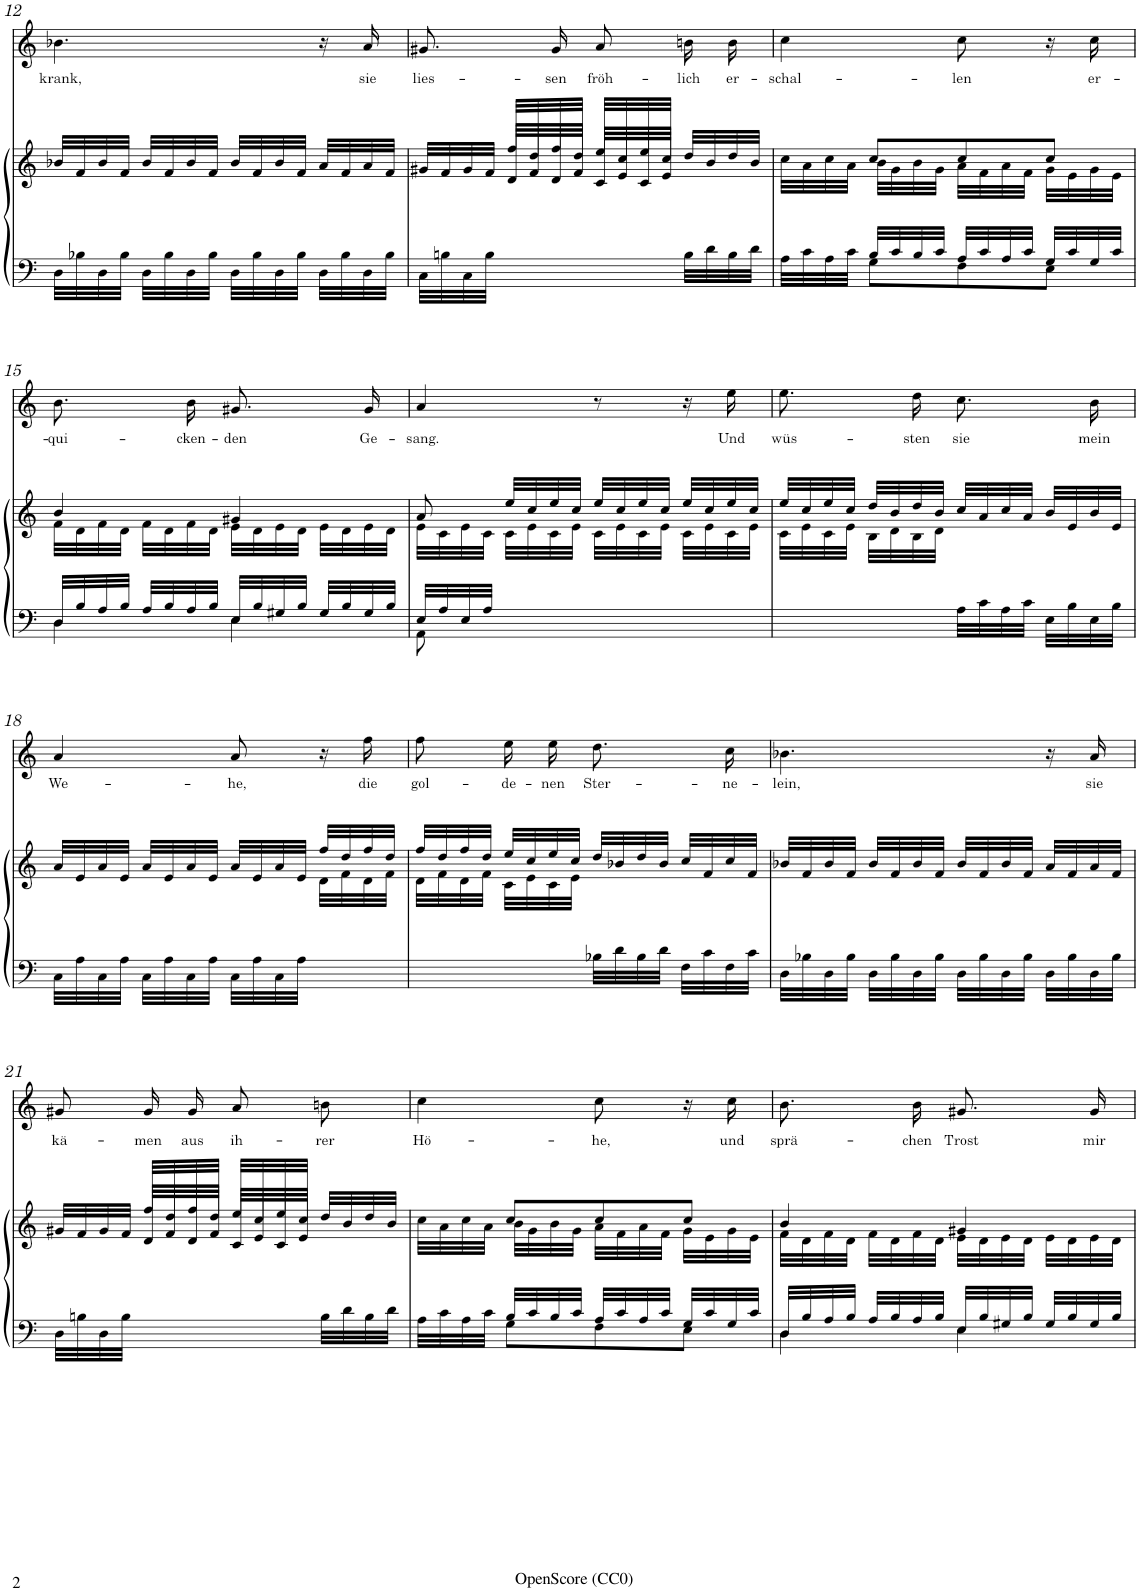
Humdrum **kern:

**kern	**kern	**kern	**text
*part2	*part2	*part1	*part1
*staff3	*staff2	*staff1	*staff1
*I"Piano	*	*I"Voice	*
*I'Pno	*	*	*
!!LO:PB:g=z
*clefF4	*clefG2	*clefG2	*
*k[]	*k[]	*k[]	*
*M2/4	*M2/4	*M2/4	*
=12	=12	=12	=12
!	!	!	!LO:LY:b
32D\LLL	32b-X/LLL	4.b-X\	krank,
32B-X\	32f/	.	.
32D\	32b-/	.	.
32B-\JJJ	32f/JJJ	.	.
32D\LLL	32b-/LLL	.	.
32B-\	32f/	.	.
32D\	32b-/	.	.
32B-\JJJ	32f/JJJ	.	.
32D\LLL	32b-/LLL	.	.
32B-\	32f/	.	.
32D\	32b-/	.	.
32B-\JJJ	32f/JJJ	.	.
32D\LLL	32a/LLL	16r	.
32B-\	32f/	.	.
!	!	!	!LO:LY:b
32D\	32a/	16a/	sie
32B-\JJJ	32f/JJJ	.	.
=13	=13	=13	=13
*	*^	*	*
!	!	!	!	!LO:LY:b
32C\LLL	32g#X/LLL	8ryy	8.g#X/L	lies-
32Bn\	32f/	.	.	.
32C\	32g#/	.	.	.
32B\JJJ	32f/JJJ	.	.	.
4ryy	32ff/LLL	32d/LLL	.	.
.	32dd/	32f/	.	.
!	!	!	!	!LO:LY:b
.	32ff/	32d/	16g#/Jk	-sen
.	32dd/JJJ	32f/JJJ	.	.
!	!	!	!	!LO:LY:b
.	32ee/LLL	32c/LLL	8a/L	fröh-
.	32cc/	32e/	.	.
.	32ee/	32c/	.	.
.	32cc/JJJ	32e/JJJ	.	.
!	!	!	!	!LO:LY:b
32B\LLL	32dd/LLL	8ryy	16bn/L	-lich
32d\	32b/	.	.	.
!	!	!	!	!LO:LY:b
32B\	32dd/	.	16b/JJ	er-
32d\JJJ	32b/JJJ	.	.	.
=14	=14	=14	=14	=14
*^	*	*	*	*
!	!	!	!	!	!LO:LY:b
32A\LLL	8ryy	32cc\LLL	8ryy	4cc\	-schal-
32c\	.	32a\	.	.	.
32A\	.	32cc\	.	.	.
32c\JJJ	.	32a\JJJ	.	.	.
32B/LLL	8G\L	8cc/L	32b\LLL	.	.
32c/	.	.	32g\	.	.
32B/	.	.	32b\	.	.
32c/JJJ	.	.	32g\JJJ	.	.
!	!	!	!	!	!LO:LY:b
32A/LLL	8F\	8cc/	32a\LLL	8cc\	-len
32c/	.	.	32f\	.	.
32A/	.	.	32a\	.	.
32c/JJJ	.	.	32f\JJJ	.	.
32G/LLL	8E\J	8cc/J	32g\LLL	16r	.
32c/	.	.	32e\	.	.
!	!	!	!	!	!LO:LY:b
32G/	.	.	32g\	16cc\	er-
32c/JJJ	.	.	32e\JJJ	.	.
!!LO:LB:g=z
=15	=15	=15	=15	=15	=15
!	!	!	!	!	!LO:LY:b
32D/LLL	4D\	4b/	32f\LLL	8.b\L	-qui-
32B/	.	.	32d\	.	.
32A/	.	.	32f\	.	.
32B/JJJ	.	.	32d\JJJ	.	.
32A/LLL	.	.	32f\LLL	.	.
32B/	.	.	32d\	.	.
!	!	!	!	!	!LO:LY:b
32A/	.	.	32f\	16b\Jk	-cken-
32B/JJJ	.	.	32d\JJJ	.	.
!	!	!	!	!	!LO:LY:b
32E/LLL	4E\	4g#X/	32e\LLL	8.g#X/L	-den
32B/	.	.	32d\	.	.
32G#X/	.	.	32e\	.	.
32B/JJJ	.	.	32d\JJJ	.	.
32G#/LLL	.	.	32e\LLL	.	.
32B/	.	.	32d\	.	.
!	!	!	!	!	!LO:LY:b
32G#/	.	.	32e\	16g#/Jk	Ge-
32B/JJJ	.	.	32d\JJJ	.	.
=16	=16	=16	=16	=16	=16
*	*	*	*^	*	*
!	!	!	!	!	!	!LO:LY:b
32E/LLL	8AA\	8a/	32e\LLL	8ryy	4a/	-sang.
32A/	.	.	32c\	.	.	.
32E/	.	.	32e\	.	.	.
32A/JJJ	.	.	32c\JJJ	.	.	.
4.ryy	4.ryy	32ee/LLL	4.ryy	32c\LLL	.	.
.	.	32cc/	.	32e\	.	.
.	.	32ee/	.	32c\	.	.
.	.	32cc/JJJ	.	32e\JJJ	.	.
.	.	32ee/LLL	.	32c\LLL	8r	.
.	.	32cc/	.	32e\	.	.
.	.	32ee/	.	32c\	.	.
.	.	32cc/JJJ	.	32e\JJJ	.	.
.	.	32ee/LLL	.	32c\LLL	16r	.
.	.	32cc/	.	32e\	.	.
!	!	!	!	!	!	!LO:LY:b
.	.	32ee/	.	32c\	16ee\	Und
.	.	32cc/JJJ	.	32e\JJJ	.	.
*v	*v	*	*	*	*	*
=17	=17	=17	=17	=17	=17
!	!	!	!	!	!LO:LY:b
*	*	*v	*v	*	*
4ryy	32ee/LLL	32c\LLL	8.ee\L	wüs-
.	32cc/	32e\	.	.
.	32ee/	32c\	.	.
.	32cc/JJJ	32e\JJJ	.	.
.	32dd/LLL	32B\LLL	.	.
.	32b/	32d\	.	.
!	!	!	!	!LO:LY:b
.	32dd/	32B\	16dd\Jk	-sten
.	32b/JJJ	32d\JJJ	.	.
!	!	!	!	!LO:LY:b
32A\LLL	32cc/LLL	4ryy	8.cc\L	sie
32c\	32a/	.	.	.
32A\	32cc/	.	.	.
32c\JJJ	32a/JJJ	.	.	.
32E\LLL	32b/LLL	.	.	.
32B\	32e/	.	.	.
!	!	!	!	!LO:LY:b
32E\	32b/	.	16b\Jk	mein
32B\JJJ	32e/JJJ	.	.	.
!!LO:LB:g=z
=18	=18	=18	=18	=18
!	!	!	!	!LO:LY:b
32C\LLL	32a/LLL	4.ryy	4a/	We-
32A\	32e/	.	.	.
32C\	32a/	.	.	.
32A\JJJ	32e/JJJ	.	.	.
32C\LLL	32a/LLL	.	.	.
32A\	32e/	.	.	.
32C\	32a/	.	.	.
32A\JJJ	32e/JJJ	.	.	.
!	!	!	!	!LO:LY:b
32C\LLL	32a/LLL	.	8a/	-he,
32A\	32e/	.	.	.
32C\	32a/	.	.	.
32A\JJJ	32e/JJJ	.	.	.
8ryy	32ff/LLL	32d\LLL	16r	.
.	32dd/	32f\	.	.
!	!	!	!	!LO:LY:b
.	32ff/	32d\	16ff\	die
.	32dd/JJJ	32f\JJJ	.	.
=19	=19	=19	=19	=19
!	!	!	!	!LO:LY:b
4ryy	32ff/LLL	32d\LLL	8ff\L	gol-
.	32dd/	32f\	.	.
.	32ff/	32d\	.	.
.	32dd/JJJ	32f\JJJ	.	.
!	!	!	!	!LO:LY:b
.	32ee/LLL	32c\LLL	16ee\L	-de-
.	32cc/	32e\	.	.
!	!	!	!	!LO:LY:b
.	32ee/	32c\	16ee\JJ	-nen
.	32cc/JJJ	32e\JJJ	.	.
!	!	!	!	!LO:LY:b
32B-X\LLL	32dd/LLL	4ryy	8.dd\L	Ster-
32d\	32b-X/	.	.	.
32B-\	32dd/	.	.	.
32d\JJJ	32b-/JJJ	.	.	.
32F\LLL	32cc/LLL	.	.	.
32c\	32f/	.	.	.
!	!	!	!	!LO:LY:b
32F\	32cc/	.	16cc\Jk	-ne-
32c\JJJ	32f/JJJ	.	.	.
*	*v	*v	*	*
=20	=20	=20	=20
!	!	!	!LO:LY:b
32D\LLL	32b-X/LLL	4.b-X\	-lein,
32B-X\	32f/	.	.
32D\	32b-/	.	.
32B-\JJJ	32f/JJJ	.	.
32D\LLL	32b-/LLL	.	.
32B-\	32f/	.	.
32D\	32b-/	.	.
32B-\JJJ	32f/JJJ	.	.
32D\LLL	32b-/LLL	.	.
32B-\	32f/	.	.
32D\	32b-/	.	.
32B-\JJJ	32f/JJJ	.	.
32D\LLL	32a/LLL	16r	.
32B-\	32f/	.	.
!	!	!	!LO:LY:b
32D\	32a/	16a/	sie
32B-\JJJ	32f/JJJ	.	.
!!LO:LB:g=z
=21	=21	=21	=21
*	*^	*	*
!	!	!	!	!LO:LY:b
32D\LLL	32g#X/LLL	8ryy	8g#X/L	kä-
32Bn\	32f/	.	.	.
32D\	32g#/	.	.	.
32B\JJJ	32f/JJJ	.	.	.
!	!	!	!	!LO:LY:b
4ryy	32ff/LLL	32d/LLL	16g#/L	-men
.	32dd/	32f/	.	.
!	!	!	!	!LO:LY:b
.	32ff/	32d/	16g#/JJ	aus
.	32dd/JJJ	32f/JJJ	.	.
!	!	!	!	!LO:LY:b
.	32ee/LLL	32c/LLL	8a/L	ih-
.	32cc/	32e/	.	.
.	32ee/	32c/	.	.
.	32cc/JJJ	32e/JJJ	.	.
!	!	!	!	!LO:LY:b
32B\LLL	32dd/LLL	8ryy	8bn/J	-rer
32d\	32b/	.	.	.
32B\	32dd/	.	.	.
32d\JJJ	32b/JJJ	.	.	.
=22	=22	=22	=22	=22
*^	*	*	*	*
!	!	!	!	!	!LO:LY:b
32A\LLL	8ryy	32cc\LLL	8ryy	4cc\	Hö-
32c\	.	32a\	.	.	.
32A\	.	32cc\	.	.	.
32c\JJJ	.	32a\JJJ	.	.	.
32B/LLL	8G\L	8cc/L	32b\LLL	.	.
32c/	.	.	32g\	.	.
32B/	.	.	32b\	.	.
32c/JJJ	.	.	32g\JJJ	.	.
!	!	!	!	!	!LO:LY:b
32A/LLL	8F\	8cc/	32a\LLL	8cc\	-he,
32c/	.	.	32f\	.	.
32A/	.	.	32a\	.	.
32c/JJJ	.	.	32f\JJJ	.	.
32G/LLL	8E\J	8cc/J	32g\LLL	16r	.
32c/	.	.	32e\	.	.
!	!	!	!	!	!LO:LY:b
32G/	.	.	32g\	16cc\	und
32c/JJJ	.	.	32e\JJJ	.	.
=23	=23	=23	=23	=23	=23
!	!	!	!	!	!LO:LY:b
32D/LLL	4D\	4b/	32f\LLL	8.b\L	sprä-
32B/	.	.	32d\	.	.
32A/	.	.	32f\	.	.
32B/JJJ	.	.	32d\JJJ	.	.
32A/LLL	.	.	32f\LLL	.	.
32B/	.	.	32d\	.	.
!	!	!	!	!	!LO:LY:b
32A/	.	.	32f\	16b\Jk	-chen
32B/JJJ	.	.	32d\JJJ	.	.
!	!	!	!	!	!LO:LY:b
32E/LLL	4E\	4g#X/	32e\LLL	8.g#X/L	Trost
32B/	.	.	32d\	.	.
32G#X/	.	.	32e\	.	.
32B/JJJ	.	.	32d\JJJ	.	.
32G#/LLL	.	.	32e\LLL	.	.
32B/	.	.	32d\	.	.
!	!	!	!	!	!LO:LY:b
32G#/	.	.	32e\	16g#/Jk	mir
32B/JJJ	.	.	32d\JJJ	.	.
*v	*v	*	*	*	*
*	*v	*v	*	*
=	=	=	=
*-	*-	*-	*-
